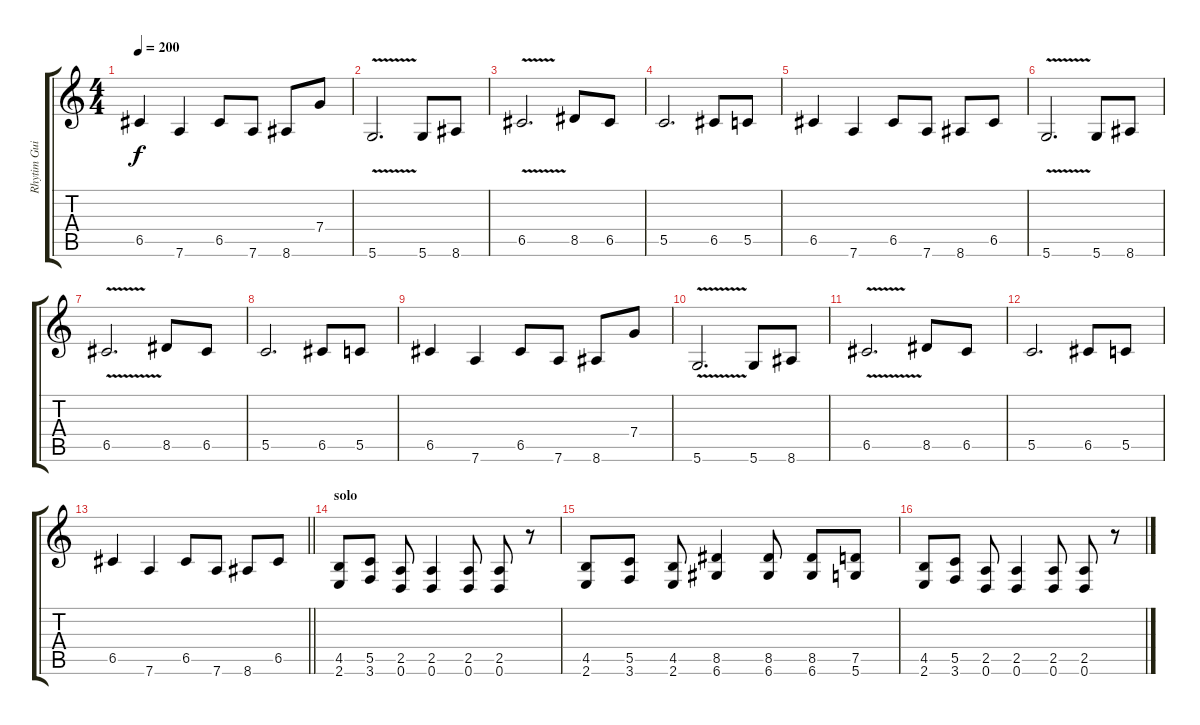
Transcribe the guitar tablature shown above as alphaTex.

\track ("Rhytim Guitar" "Rhytim Gui") {instrument distortionguitar}
\staff {score tabs}
\tuning (D4 A3 F3 C3 G2 D2) {hide}
\ts (4 4)
\tempo 200
\clef g2
\ks c
6.5.4{dy f} 7.6.4 6.5.8 7.6.8 8.6.8 7.4.8 |
5.6{v}.2{d} 5.6.8 8.6.8 |
6.5{v}.2{d} 8.5.8 6.5.8 |
5.5.2{d} 6.5.8 5.5.8 |
6.5.4 7.6.4 6.5.8 7.6.8 8.6.8 6.5.8 |
5.6{v}.2{d} 5.6.8 8.6.8 |
6.5{v}.2{d} 8.5.8 6.5.8 |
5.5.2{d} 6.5.8 5.5.8 |
6.5.4 7.6.4 6.5.8 7.6.8 8.6.8 7.4.8 |
5.6{v}.2{d} 5.6.8 8.6.8 |
6.5{v}.2{d} 8.5.8 6.5.8 |
5.5.2{d} 6.5.8 5.5.8 |
\barLineRight lightlight
6.5.4 7.6.4 6.5.8 7.6.8 8.6.8 6.5.8 |
\section ("" "solo")
(4.5 2.6).8 (5.5 3.6).8 (2.5 0.6).8 (2.5 0.6).4 (2.5 0.6).8 (2.5 0.6).8 r.8 |
(4.5 2.6).8 (5.5 3.6).8 (4.5 2.6).8 (8.5 6.6).4 (8.5 6.6).8 (8.5 6.6).8 (7.5 5.6).8 |
(4.5 2.6).8 (5.5 3.6).8 (2.5 0.6).8 (2.5 0.6).4 (2.5 0.6).8 (2.5 0.6).8 r.8
